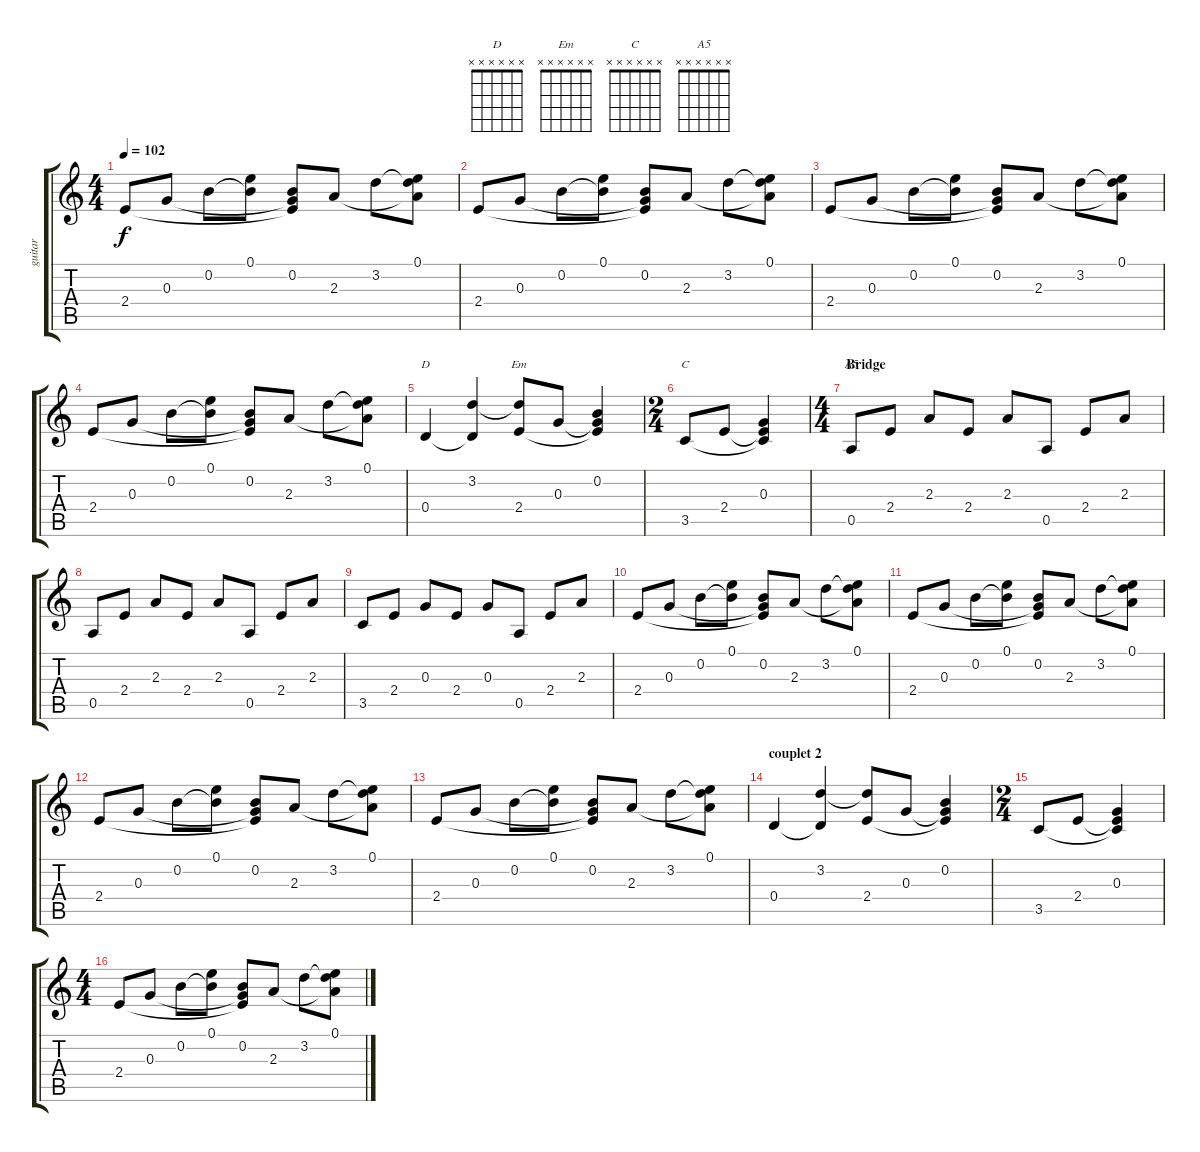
\track ("guitar" "guitar") {instrument electricguitarclean}
\staff {score tabs}
\tuning (E4 B3 G3 D3 A2 E2) {hide}
\chord ("D" x x x x x x)
\chord ("Em" x x x x x x)
\chord ("C" x x x x x x)
\chord ("A5" x x x x x x)
\ts (4 4)
\tempo 102
\clef g2
\ks c
2.4.8{dy f} 0.3.8 0.2.8 (0.1 0.2{t}).8 (0.2 0.3{t} 2.4{t}).8 2.3.8 3.2.8 (0.1 3.2{t} 2.3{t}).8 |
2.4.8 0.3.8 0.2.8 (0.1 0.2{t}).8 (0.2 0.3{t} 2.4{t}).8 2.3.8 3.2.8 (0.1 3.2{t} 2.3{t}).8 |
2.4.8 0.3.8 0.2.8 (0.1 0.2{t}).8 (0.2 0.3{t} 2.4{t}).8 2.3.8 3.2.8 (0.1 3.2{t} 2.3{t}).8 |
2.4.8 0.3.8 0.2.8 (0.1 0.2{t}).8 (0.2 0.3{t} 2.4{t}).8 2.3.8 3.2.8 (0.1 3.2{t} 2.3{t}).8 |
0.4.4{ch "D"} (3.2 0.4{t}).4 (3.2{t} 2.4).8{ch "Em"} 0.3.8 (0.2 0.3{t} 2.4{t}).4 |
\ts (2 4)
3.5.8{ch "C"} 2.4.8 (0.3 2.4{t} 3.5{t}).4 |
\ts (4 4)
\section ("" "Bridge")
0.5.8{ch "A5"} 2.4.8 2.3.8 2.4.8 2.3.8 0.5.8 2.4.8 2.3.8 |
0.5.8 2.4.8 2.3.8 2.4.8 2.3.8 0.5.8 2.4.8 2.3.8 |
3.5.8 2.4.8 0.3.8 2.4.8 0.3.8 0.5.8 2.4.8 2.3.8 |
2.4.8 0.3.8 0.2.8 (0.1 0.2{t}).8 (0.2 0.3{t} 2.4{t}).8 2.3.8 3.2.8 (0.1 3.2{t} 2.3{t}).8 |
2.4.8 0.3.8 0.2.8 (0.1 0.2{t}).8 (0.2 0.3{t} 2.4{t}).8 2.3.8 3.2.8 (0.1 3.2{t} 2.3{t}).8 |
2.4.8 0.3.8 0.2.8 (0.1 0.2{t}).8 (0.2 0.3{t} 2.4{t}).8 2.3.8 3.2.8 (0.1 3.2{t} 2.3{t}).8 |
2.4.8 0.3.8 0.2.8 (0.1 0.2{t}).8 (0.2 0.3{t} 2.4{t}).8 2.3.8 3.2.8 (0.1 3.2{t} 2.3{t}).8 |
\section ("" "couplet 2")
0.4.4 (3.2 0.4{t}).4 (3.2{t} 2.4).8 0.3.8 (0.2 0.3{t} 2.4{t}).4 |
\ts (2 4)
3.5.8 2.4.8 (0.3 2.4{t} 3.5{t}).4 |
\ts (4 4)
2.4.8 0.3.8 0.2.8 (0.1 0.2{t}).8 (0.2 0.3{t} 2.4{t}).8 2.3.8 3.2.8 (0.1 3.2{t} 2.3{t}).8
